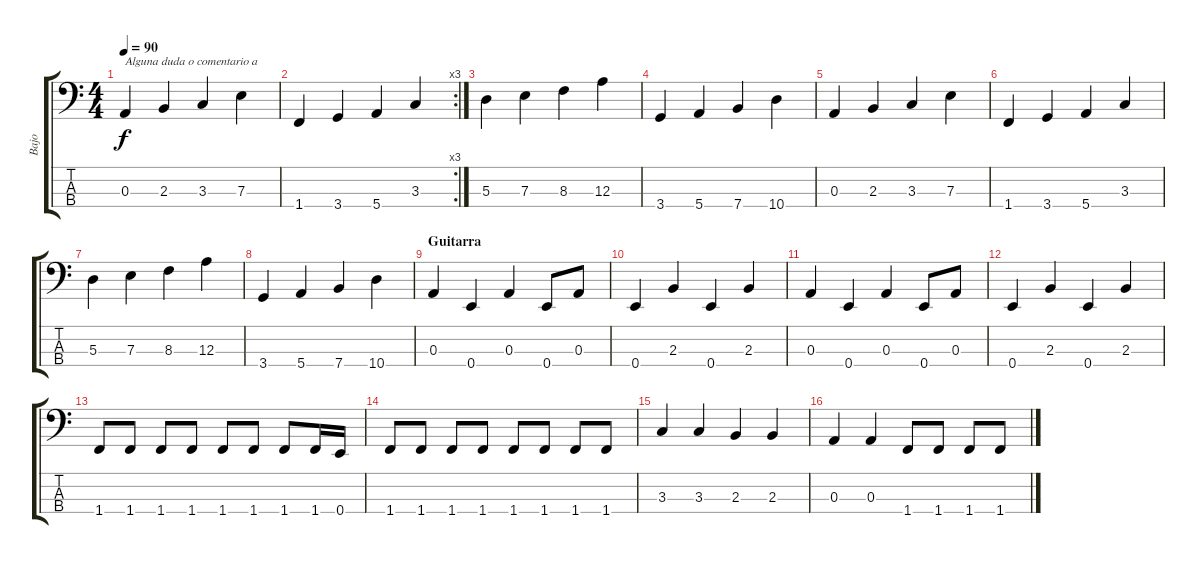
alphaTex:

\track ("Bajo" "Bajo") {instrument acousticbass}
\staff {score tabs}
\tuning (G2 D2 A1 E1) {hide}
\ts (4 4)
\tempo 90
\clef f4
\ks c
0.3.4{txt "Alguna duda o comentario a" dy f instrument acousticbass} 2.3.4 3.3.4 7.3.4 |
\rc 3
1.4.4 3.4.4 5.4.4 3.3.4 |
5.3.4 7.3.4 8.3.4 12.3.4 |
3.4.4 5.4.4 7.4.4 10.4.4 |
0.3.4 2.3.4 3.3.4 7.3.4 |
1.4.4 3.4.4 5.4.4 3.3.4 |
5.3.4 7.3.4 8.3.4 12.3.4 |
3.4.4 5.4.4 7.4.4 10.4.4 |
\section ("" "Guitarra")
0.3.4 0.4.4 0.3.4 0.4.8 0.3.8 |
0.4.4 2.3.4 0.4.4 2.3.4 |
0.3.4 0.4.4 0.3.4 0.4.8 0.3.8 |
0.4.4 2.3.4 0.4.4 2.3.4 |
1.4.8 1.4.8 1.4.8 1.4.8 1.4.8 1.4.8 1.4.8 1.4.16 0.4.16 |
1.4.8 1.4.8 1.4.8 1.4.8 1.4.8 1.4.8 1.4.8 1.4.8 |
3.3.4 3.3.4 2.3.4 2.3.4 |
0.3.4 0.3.4 1.4.8 1.4.8 1.4.8 1.4.8
